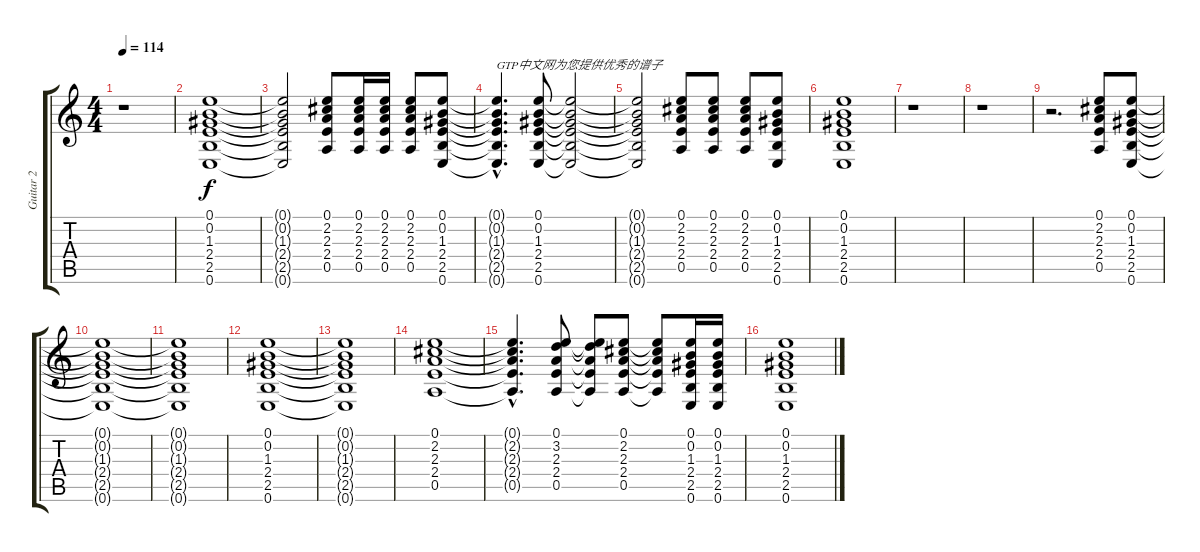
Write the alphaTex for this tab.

\track ("Guitar 2" "Guitar 2") {instrument electricguitarclean}
\staff {score tabs}
\tuning (E4 B3 G3 D3 A2 E2) {hide}
\ts (4 4)
\tempo 114
\clef g2
\ks c
r.1{dy f instrument electricguitarclean} |
(0.1 0.2 1.3 2.4 2.5 0.6).1 |
(0.1{t} 0.2{t} 1.3{t} 2.4{t} 2.5{t} 0.6{t}).2 (0.1 2.2 2.3 2.4 0.5).8 (0.1 2.2 2.3 2.4 0.5).16 (0.1 2.2 2.3 2.4 0.5).16 (0.1 2.2 2.3 2.4 0.5).8 (0.1 0.2 1.3 2.4 2.5 0.6).8 |
(0.1{hac t} 0.2{hac t} 1.3{hac t} 2.4{hac t} 2.5{hac t} 0.6{hac t}).4{d txt "GTP中文网为您提供优秀的谱子"} (0.1 0.2 1.3 2.4 2.5 0.6).8 (0.1{t} 0.2{t} 1.3{t} 2.4{t} 2.5{t} 0.6{t}).2 |
(0.1{t} 0.2{t} 1.3{t} 2.4{t} 2.5{t} 0.6{t}).2 (0.1 2.2 2.3 2.4 0.5).8 (0.1 2.2 2.3 2.4 0.5).8 (0.1 2.2 2.3 2.4 0.5).8 (0.1 0.2 1.3 2.4 2.5 0.6).8 |
(0.1 0.2 1.3 2.4 2.5 0.6).1 |
r.1 |
r.1 |
r.2{d} (0.1 2.2 2.3 2.4 0.5).8 (0.1 0.2 1.3 2.4 2.5 0.6).8 |
(0.1{t} 0.2{t} 1.3{t} 2.4{t} 2.5{t} 0.6{t}).1 |
(0.1{t} 0.2{t} 1.3{t} 2.4{t} 2.5{t} 0.6{t}).1 |
(0.1 0.2 1.3 2.4 2.5 0.6).1 |
(0.1{t} 0.2{t} 1.3{t} 2.4{t} 2.5{t} 0.6{t}).1 |
(0.1 2.2 2.3 2.4 0.5).1 |
(0.1{hac t} 2.2{hac t} 2.3{hac t} 2.4{hac t} 0.5{hac t}).4{d} (0.1 3.2 2.3 2.4 0.5).8 (0.1{t} 3.2{t} 2.3{t} 2.4{t} 0.5{t}).8 (0.1 2.2 2.3 2.4 0.5).8 (0.1{t} 2.2{t} 2.3{t} 2.4{t} 0.5{t}).8 (0.1 0.2 1.3 2.4 2.5 0.6).16 (0.1 0.2 1.3 2.4 2.5 0.6).16 |
(0.1 0.2 1.3 2.4 2.5 0.6).1
